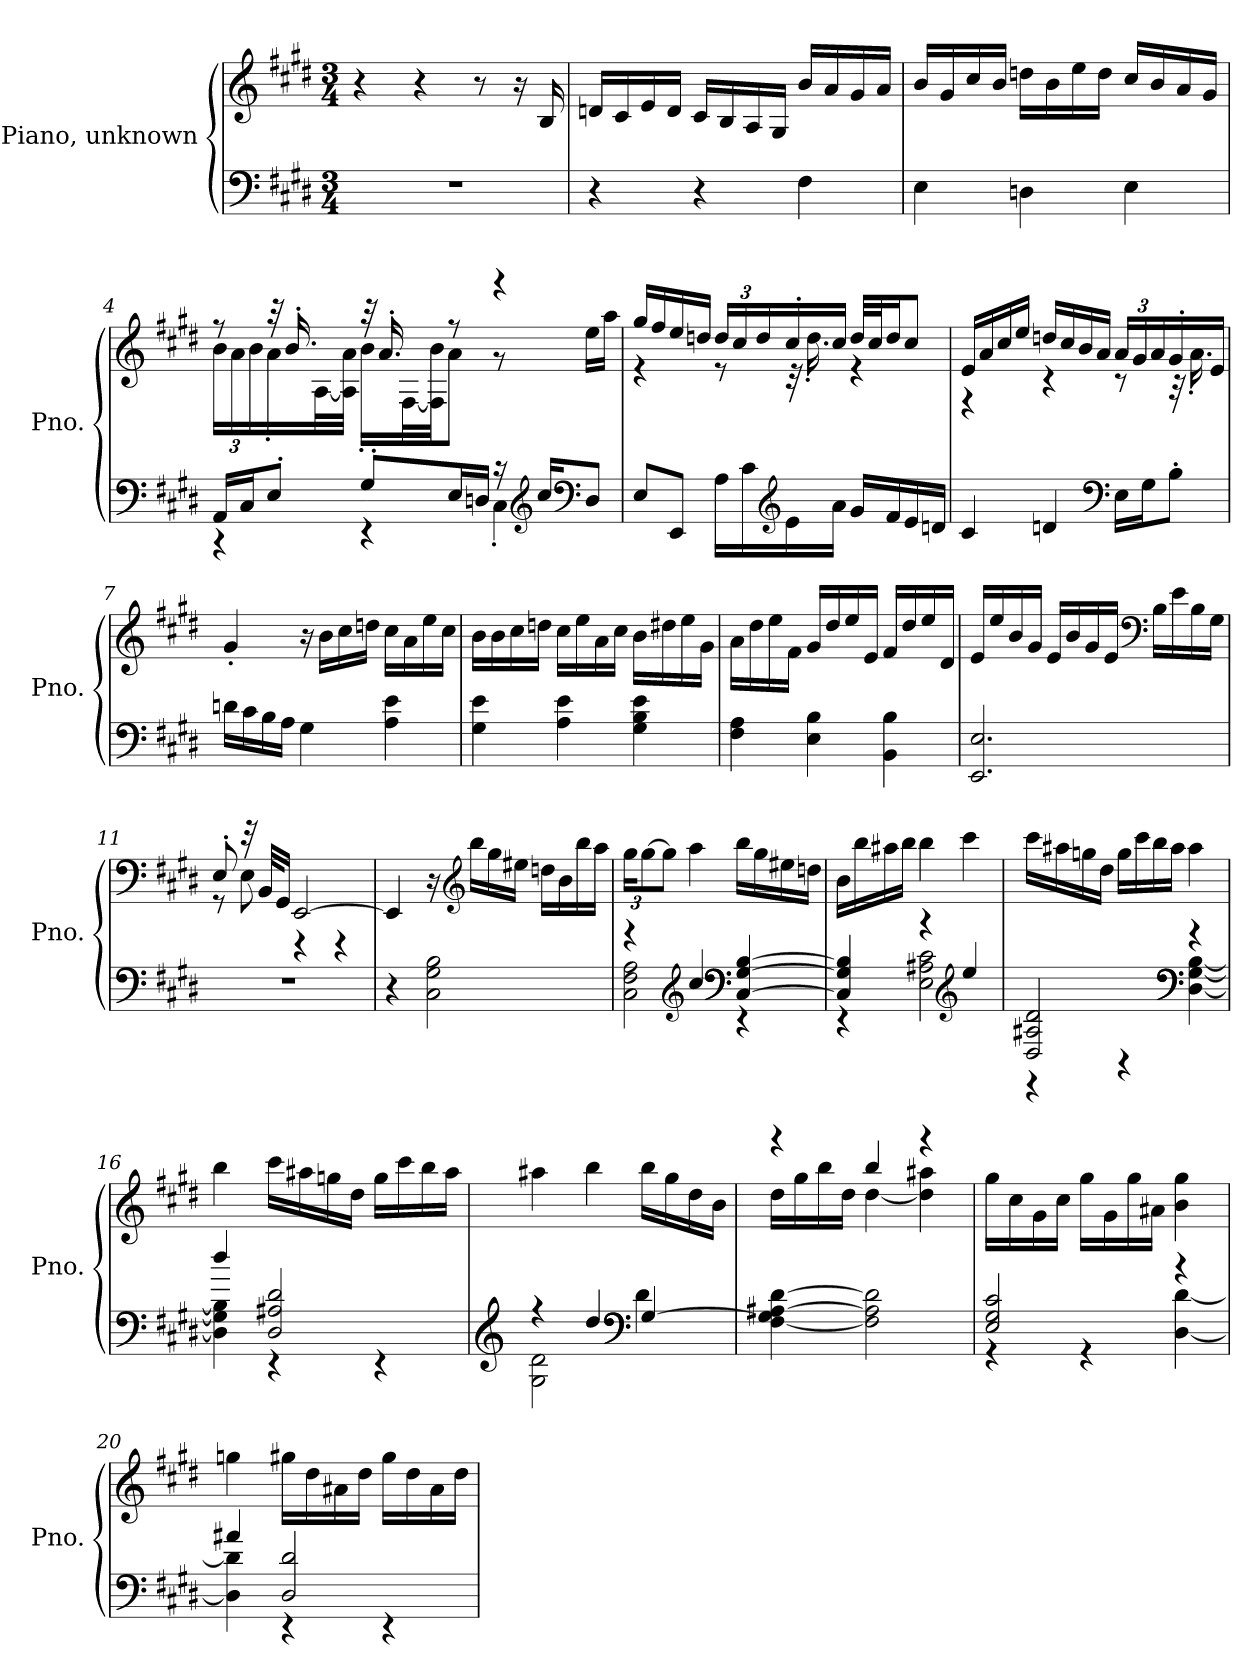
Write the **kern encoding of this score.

**kern	**kern
*part1	*part1
*staff2	*staff1
*I"Piano, unknown	*
*I'Pno.	*
*clefF4	*clefG2
*k[f#c#g#d#]	*k[f#c#g#d#]
*M3/4	*M3/4
*MM129	*MM129
=1	=1
2.r	4r
.	4r
.	8r
.	16r
.	16B/
=2	=2
4r	16dn/LL
.	16c#/
.	16e/
.	16d/JJ
4r	16c#/LL
.	16B/
.	16A/
.	16G#/JJ
4F#\	16b/LL
.	16a/
.	16g#/
.	16a/JJ
=3	=3
4E\	16b/LL
.	16g#/
.	16cc#/
.	16b/JJ
4Dn\	16ddn\LL
.	16b\
.	16ee\
.	16dd\JJ
4E\	16cc#/LL
.	16b/
.	16a/
.	16g#/JJ
!!LO:LB:g=z
=4	=4
*^	*^
*	*	*	*Xbrackettup
16AA/LL	4r	8r	24b\LL
.	.	.	24a\
16C#/J	.	.	.
.	.	.	24b\
8E'/J	.	32r	16a'\
.	.	16.b'/	.
.	.	.	[32A\L
.	.	.	32A\] 32a\JJJ
8G#'/L	4r	32r	16b'\LL
.	.	16.a'/	.
.	.	.	[32F#\L
.	.	.	32F#\] 32b\JJ
16E/L	.	8r	8a\J
16Dn/JJ	.	.	.
16r	4C#'\	4r	8r
*clefG2	*	*	*
16cc#/KL	.	.	.
*clefF4	*	*	*
8D/J	.	.	16ee\LL
.	.	.	16aa\JJ
*v	*v	*	*
=5	=5	=5
8E/L	16gg#/LL	4r
.	16ff#/	.
8EE/J	16ee/	.
.	16ddn/JJ	.
16A\LL	24dd/LL	8r
.	24cc#/	.
16c#\	.	.
.	24dd/	.
*clefG2	*	*
16e\	16cc#'/	32r
.	.	16.dd'\
16a\JJ	16cc#/JJ	.
16g#/LL	32dd/LLL	4r
.	32cc#/J	.
16f#/	16dd/J	.
16e/	8cc#/J	.
16dn/JJ	.	.
!!LO:LB:g=z	!!
=6	=6	=6
4c#/	16e/LL	4r
.	16a/	.
.	16cc#/	.
.	16ee/JJ	.
4dn/	16ddn/LL	4r
.	16cc#/	.
.	16b/	.
.	16a/JJ	.
*clefF4	*	*
16E\LL	24a/LL	8r
.	24g#/	.
16G#\J	.	.
.	24a/	.
8B'\J	16g#'/	32r
.	.	16.a'\
.	16e/JJ	.
*	*v	*v
=7	=7
16dn\LL	4g#'/
16c#\	.
16B\	.
16A\JJ	.
4G#\	16r
.	16b\LL
.	16cc#\
.	16ddn\JJ
4A\ 4e\	16cc#\LL
.	16a\
.	16ee\
.	16cc#\JJ
=8	=8
4G#\ 4e\	16b\LL
.	16b\
.	16cc#\
.	16ddn\JJ
4A\ 4e\	16cc#\LL
.	16ee\
.	16a\
.	16cc#\JJ
4G#\ 4B\ 4e\	16b\LL
.	16dd#X\
.	16ee\
.	16g#\JJ
!!LO:LB:g=z
=9	=9
4F#\ 4A\	16a\LL
.	16dd#\
.	16ee\
.	16f#\JJ
4E\ 4B\	16g#/LL
.	16dd#/
.	16ee/
.	16e/JJ
4BB\ 4B\	16f#/LL
.	16dd#/
.	16ee/
.	16d#/JJ
=10	=10
2.EE/ 2.E/	16e/LL
.	16ee/
.	16b/
.	16g#/JJ
.	16e/LL
.	16b/
.	16g#/
.	16e/JJ
*	*clefF4
.	16B\LL
.	16e\
.	16B\
.	16G#\JJ
=11	=11
*	*^
2.r	8E'/	8r
.	32r	8E\
.	32BB/KLL	.
.	16GG#/JJ	.
.	[2EE/	4r
.	.	4r
*	*v	*v
!!LO:LB:g=z
=12	=12
4r	4EE/]
2C#\ 2G#\ 2B\	16r
*	*clefG2
.	16bb\LL
.	16gg#\
.	16ee#X\JJ
.	16ddn\LL
.	16b\
.	16bb\
.	16aa\JJ
=13	=13
*^	*
4r	2C#\ 2F#\ 2A\	24gg#\KL
.	.	[12gg#\
.	.	8gg#\J]
*clefG2	*	*
4cc#/	.	4aa\
*clefF4	*	*
[4C#/ [4G#/ [4B/	4r	16bb\LL
.	.	16gg#\
.	.	16ee#X\
.	.	16ddn\JJ
=14	=14	=14
4C#/] 4G#/] 4B/]	4r	16b\LL
.	.	16bb\
.	.	16aa#X\
.	.	16bb\JJ
4r	2E\ 2A#X\ 2c#\	4bb\
*clefG2	*	*
4ee/	.	4ccc#\
!!LO:LB:g=z
=15	=15	=15
2D#/ 2A#X/ 2d#/	4r	16ccc#\LL
.	.	16aa#X\
.	.	16ggn\
.	.	16dd#\JJ
.	4r	16gg\LL
.	.	16ccc#\
.	.	16bb\
.	.	16aa#\JJ
*clefF4	*	*
4r	[4D#\ [4G#\ [4B\	4aa#\
=16	=16	=16
4dd#/	4D#\] 4G#\] 4B\]	4bb\
2D#/ 2A#X/ 2d#/	4r	16ccc#\LL
.	.	16aa#X\
.	.	16ggn\
.	.	16dd#\JJ
.	4r	16gg\LL
.	.	16ccc#\
.	.	16bb\
.	.	16aa#\JJ
=17	=17	=17
*clefG2	*	*
4r	2G#\ 2d#\	4aa#X\
4dd#/	.	4bb\
*clefF4	*	*
[4G#/	4d#\	16bb\LL
.	.	16gg#\
.	.	16dd#\
.	.	16b\JJ
*v	*v	*
!!LO:PB:g=z
=18	=18
*	*^
[4F#\ 4G#\] [4A#X\ [4d#\	4r	16dd#\LL
.	.	16gg#\
.	.	16bb\
.	.	16dd#\JJ
2F#\] 2A#\] 2d#\]	4bb/	[4dd#\
.	4r	4dd#\] 4aa#X\
*	*v	*v
=19	=19
*^	*
2E/ 2G#/ 2c#/	4r	16gg#\LL
.	.	16cc#\
.	.	16g#\
.	.	16cc#\JJ
.	4r	16gg#\LL
.	.	16g#\
.	.	16gg#\
.	.	16a#X\JJ
4r	[4D#\ [4d#\	4b\ 4gg#\
=20	=20	=20
4a#X/	4D#\] 4d#\]	4ggn\
2D#/ 2d#/	4r	16gg#X\LL
.	.	16dd#\
.	.	16a#X\
.	.	16dd#\JJ
.	4r	16gg#\LL
.	.	16dd#\
.	.	16a#\
.	.	16dd#\JJ
*v	*v	*
=	=
*-	*-
